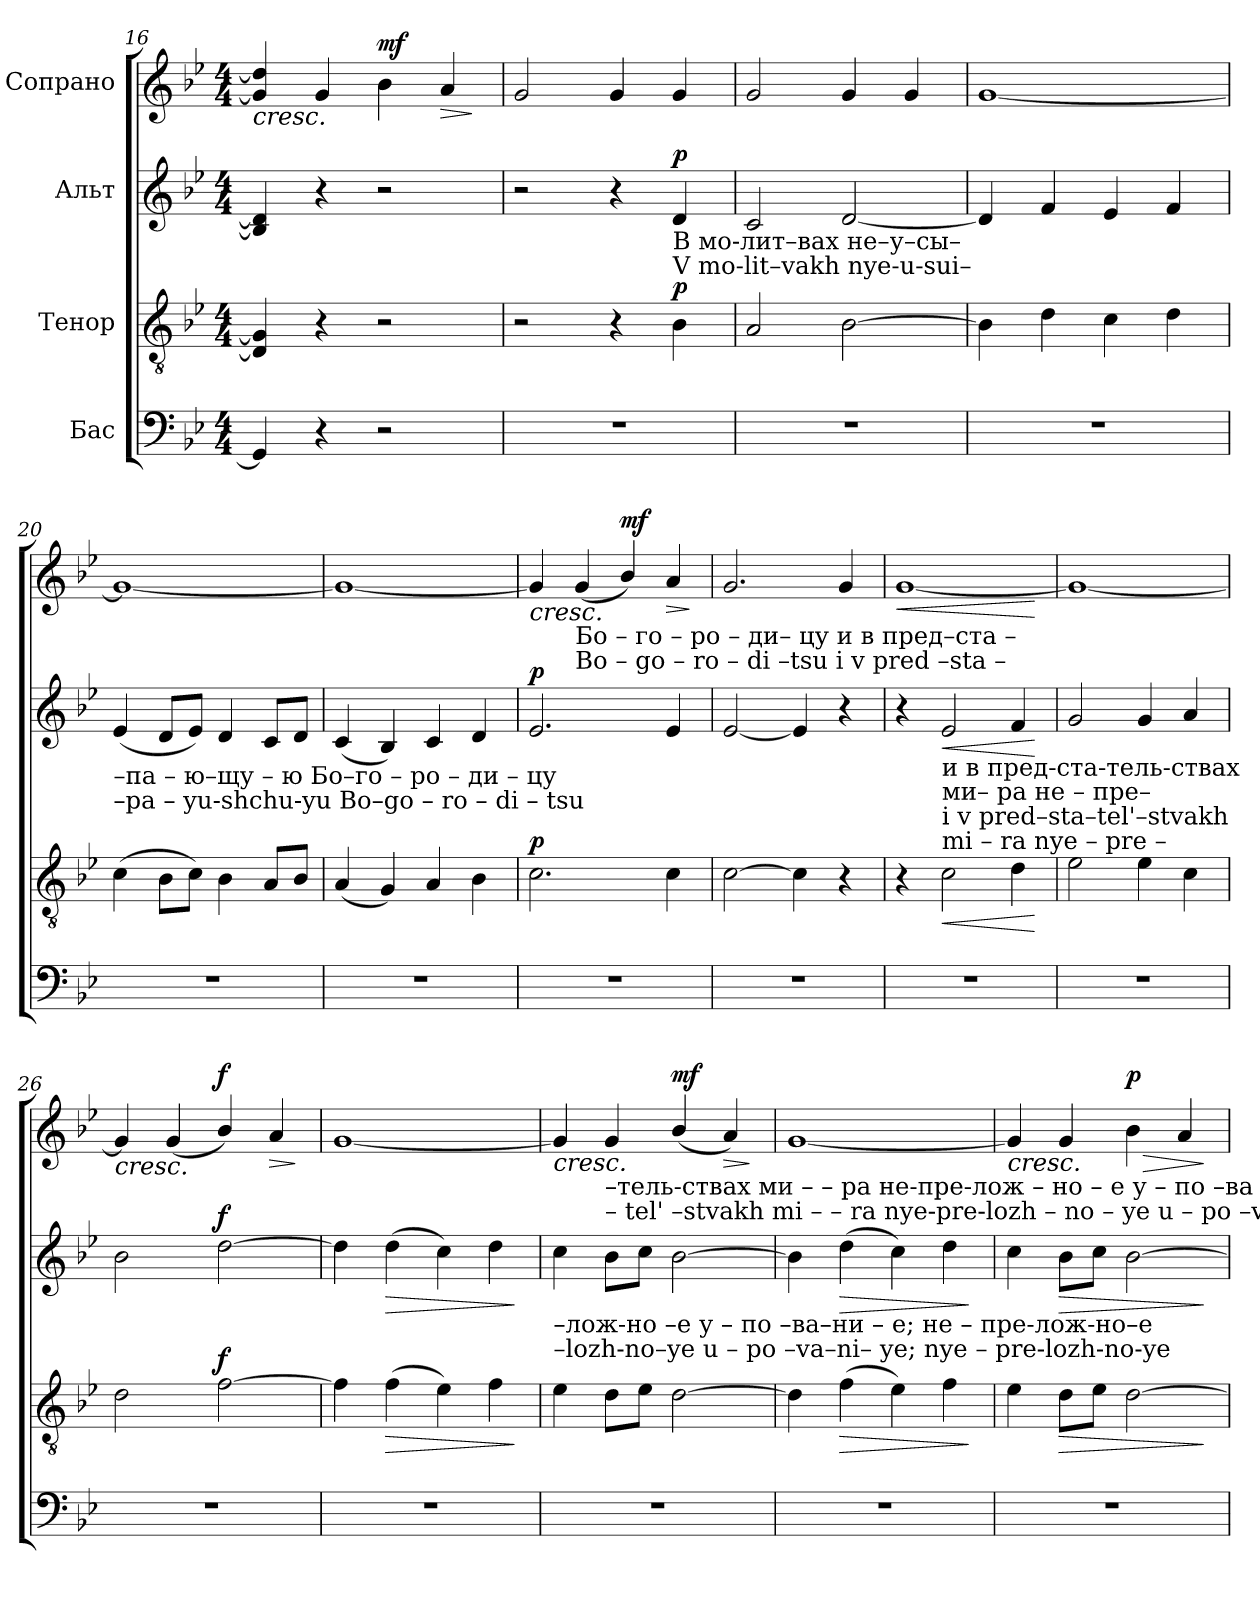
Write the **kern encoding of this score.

**kern	**kern	**dynam	**kern	**dynam	**kern	**dynam
*part4	*part3	*part3	*part2	*part2	*part1	*part1
*staff4	*staff3	*staff3	*staff2	*staff2	*staff1	*staff1
*I"Бас	*I"Тенор	*	*I"Альт	*	*I"Сопрано	*
*clefF4	*clefGv2	*	*clefG2	*	*clefG2	*
*k[b-e-]	*k[b-e-]	*	*k[b-e-]	*	*k[b-e-]	*
*M4/4	*M4/4	*	*M4/4	*	*M4/4	*
=16	=16	=16	=16	=16	=16	=16
!	!	!	!	!	!	!LO:HP:b
4GG/]	4D/] 4G/]	.	4B-/] 4d/]	.	4g/] 4dd/]	<
4r	4r	.	4r	.	4g/	.
!	!	!	!	!	!	!LO:DY:a
2r	2r	.	2r	.	4b-\	mf
!	!	!	!	!	!	!LO:HP:b
.	.	.	.	.	4a/	>
.	.	.	.	.	.	[ ]
=17	=17	=17	=17	=17	=17	=17
1r	2r	.	2r	.	2g/	.
.	4r	.	4r	.	4g/	.
!	!	!	!LO:TX:b:t=В мо-лит–вах            не–у–сы–	!	!	!
!	!	!	!LO:TX:b:t=V mo-lit–vakh            nye-u-sui–	!	!	!
!	!	!LO:DY:a	!	!LO:DY:a	!	!
.	4B-\	p	4d/	p	4g/	.
=18	=18	=18	=18	=18	=18	=18
1r	2A/	.	2c/	.	2g/	.
.	[2B-\	.	[2d/	.	4g/	.
.	.	.	.	.	4g/	.
=19	=19	=19	=19	=19	=19	=19
1r	4B-\]	.	4d/]	.	[1g	.
.	4d\	.	4f/	.	.	.
.	4c\	.	4e-/	.	.	.
.	4d\	.	4f/	.	.	.
!!LO:LB:g=z
=20	=20	=20	=20	=20	=20	=20
!	!	!	!LO:TX:b:t=–па     –    ю–щу – ю            Бо–го – ро     –     ди – цу	!	!	!
!	!	!	!LO:TX:b:t=–pa    –  yu-shchu-yu           Bo–go – ro     –      di – tsu	!	!	!
1r	(4c\	.	(4e-/	.	1g_	.
.	8B-\L	.	8d/L	.	.	.
.	8c\J)	.	8e-/J)	.	.	.
.	4B-\	.	4d/	.	.	.
.	8A/L	.	8c/L	.	.	.
.	8B-/J	.	8d/J	.	.	.
=21	=21	=21	=21	=21	=21	=21
1r	(4A/	.	(4c/	.	1g_	.
.	4G/)	.	4B-/)	.	.	.
.	4A/	.	4c/	.	.	.
.	4B-\	.	4d/	.	.	.
=22	=22	=22	=22	=22	=22	=22
!	!	!LO:DY:a	!	!LO:DY:a	!	!LO:HP:b
1r	2.c\	p	2.e-/	p	4g/]	<
!	!	!	!	!	!LO:TX:b:t=Бо   –  го – ро   –   ди– цу                                               и  в пред–ста –	!
!	!	!	!	!	!LO:TX:b:t=Bo   –  go – ro    –   di  –tsu                                               i   v  pred –sta  –	!
.	.	.	.	.	(4g/	.
!	!	!	!	!	!	!LO:DY:a
.	.	.	.	.	4b-/)	mf
!	!	!	!	!	!	!LO:HP:b
.	4c\	.	4e-/	.	4a/	>
.	.	.	.	.	.	[ ]
=23	=23	=23	=23	=23	=23	=23
1r	[2c\	.	[2e-/	.	2.g/	.
.	4c\]	.	4e-/]	.	.	.
.	4r	.	4r	.	4g/	.
=24	=24	=24	=24	=24	=24	=24
!	!	!	!	!	!	!LO:HP:b
1r	4r	.	4r	.	[1g	<
!	!	!	!LO:TX:b:t=и в пред-ста-тель-ствах	!	!	!
!	!	!	!LO:TX:b:t=ми– ра                 не  – пре–	!	!	!
!	!	!	!LO:TX:b:t=i  v pred–sta–tel'–stvakh	!	!	!
!	!	!	!LO:TX:b:t=mi – ra                 nye – pre –	!	!	!
!	!	!LO:HP:b	!	!LO:HP:b	!	!
.	2c\	<	2e-/	<	.	.
.	4d\	.	4f/	.	.	.
.	.	[	.	[	.	[
=25	=25	=25	=25	=25	=25	=25
1r	2e-\	.	2g/	.	1g_	.
.	4e-\	.	4g/	.	.	.
.	4c\	.	4a/	.	.	.
=26	=26	=26	=26	=26	=26	=26
!	!	!	!	!	!	!LO:HP:b
1r	2d\	.	2b-\	.	4g/]	<
.	.	.	.	.	(4g/	.
!	!	!LO:DY:a	!	!LO:DY:a	!	!LO:DY:a
.	[2f\	f	[2dd\	f	4b-/)	f
!	!	!	!	!	!	!LO:HP:b
.	.	.	.	.	4a/	>
.	.	.	.	.	.	[ ]
=27	=27	=27	=27	=27	=27	=27
1r	4f\]	.	4dd\]	.	[1g	.
!	!	!LO:HP:b	!	!LO:HP:b	!	!
.	(4f\	>	(4dd\	>	.	.
.	4e-\)	.	4cc\)	.	.	.
.	4f\	.	4dd\	.	.	.
.	.	]	.	]	.	.
!!LO:PB:g=z
=28	=28	=28	=28	=28	=28	=28
!	!	!	!LO:TX:b:t=–лож-но –е                   у   –   по –ва–ни – е;                    не  – пре-лож-но–е	!	!	!
!	!	!	!LO:TX:b:t=–lozh-no–ye                  u    –  po  –va–ni– ye;                   nye – pre-lozh-no-ye	!	!	!
!	!	!	!	!	!	!LO:HP:b
1r	4e-\	.	4cc\	.	4g/]	<
!	!	!	!	!	!LO:TX:b:t=–тель-ствах  ми       –       –          ра    не-пре-лож     –    но – е              у – по –ва      –     ни – е;	!
!	!	!	!	!	!LO:TX:b:t=– tel' –stvakh  mi       –       –          ra    nye-pre-lozh    –     no – ye            u – po –va      –      ni – ye;	!
.	8d\L	.	8b-\L	.	4g/	.
.	8e-\J	.	8cc\J	.	.	.
!	!	!	!	!	!	!LO:DY:a
.	[2d\	.	[2b-\	.	(4b-/	mf
!	!	!	!	!	!	!LO:HP:b
.	.	.	.	.	4a/)	>
.	.	.	.	.	.	[ ]
=29	=29	=29	=29	=29	=29	=29
1r	4d\]	.	4b-\]	.	[1g	.
!	!	!LO:HP:b	!	!LO:HP:b	!	!
.	(4f\	>	(4dd\	>	.	.
.	4e-\)	.	4cc\)	.	.	.
.	4f\	.	4dd\	.	.	.
.	.	]	.	]	.	.
=30	=30	=30	=30	=30	=30	=30
!	!	!	!	!	!	!LO:HP:b
1r	4e-\	.	4cc\	.	4g/]	<
!	!	!LO:HP:b	!	!LO:HP:b	!	!
.	8d\L	>	8b-\L	>	4g/	.
.	8e-\J	.	8cc\J	.	.	.
!	!	!	!	!	!	!LO:HP:b
!	!	!	!	!	!	!LO:DY:n=1:a
.	[2d\	.	[2b-\	.	4b-\	> p
.	.	.	.	.	4a/	.
.	.	]	.	]	.	[ ]
=	=	=	=	=	=	=
*-	*-	*-	*-	*-	*-	*-
